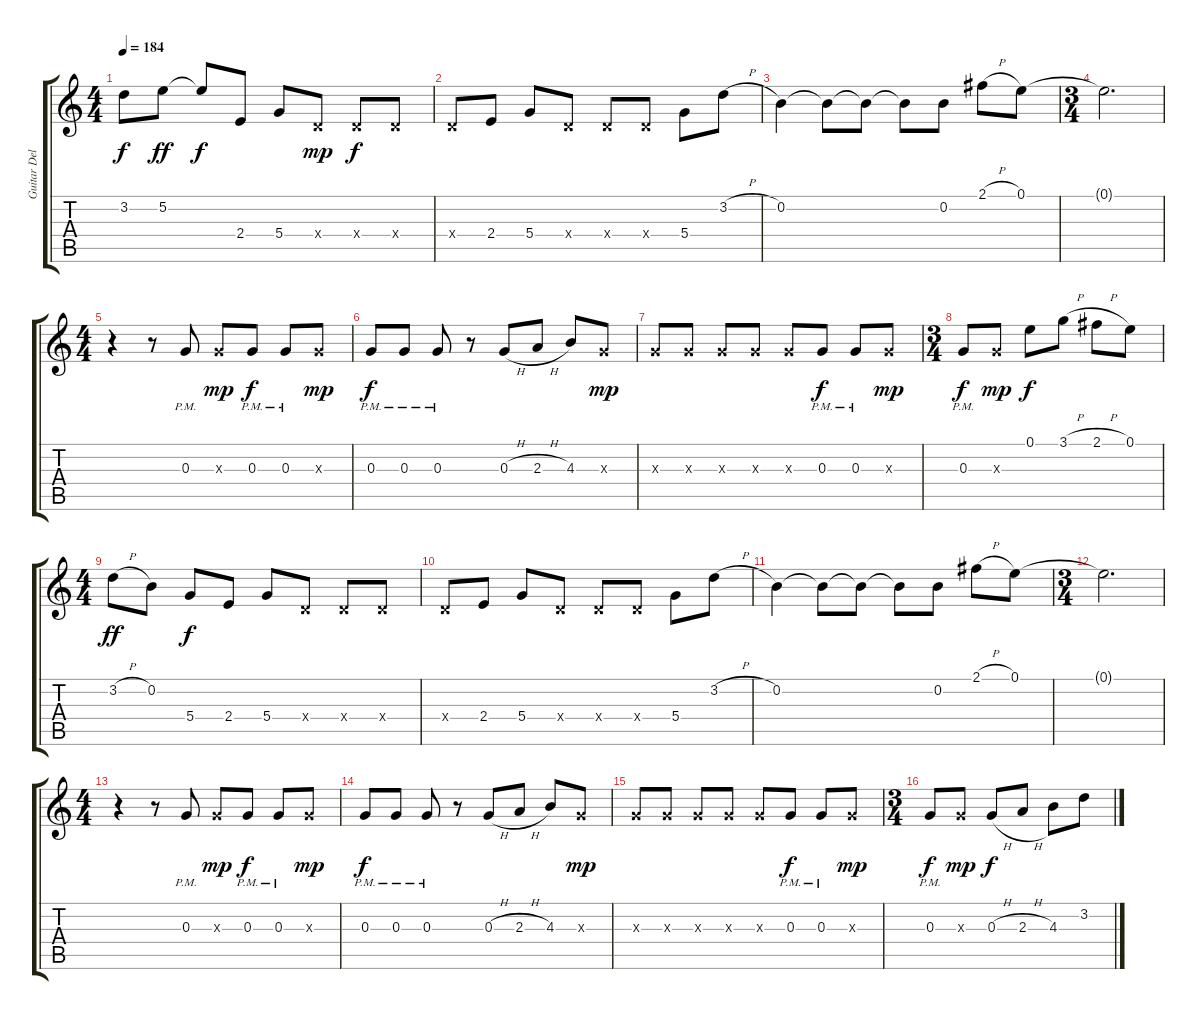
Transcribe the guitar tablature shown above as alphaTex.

\track ("Guitar Delay" "Guitar Del") {instrument overdrivenguitar}
\staff {score tabs}
\tuning (E4 B3 G3 D3 A2 E2) {hide}
\ts (4 4)
\tempo 184
\clef g2
\ks c
3.2.8{dy f} 5.2.8{dy ff} 5.2{t}.8{dy f} 2.4.8 5.4.8 0.4{x}.8{dy mp} 0.4{x}.8{dy f} 0.4{x}.8 |
0.4{x}.8 2.4.8 5.4.8 0.4{x}.8 0.4{x}.8 0.4{x}.8 5.4.8 3.2{h}.8 |
0.2.4 0.2{t}.8 0.2{t}.8 0.2{t}.8 0.2.8 2.1{h}.8 0.1.8 |
\ts (3 4)
0.1{t}.2{d} |
\ts (4 4)
r.4 r.8 0.3{pm}.8 0.3{x}.8{dy mp} 0.3{pm}.8{dy f} 0.3{pm}.8 0.3{x}.8{dy mp} |
0.3{pm}.8{dy f} 0.3{pm}.8 0.3{pm}.8 r.8 0.3{h}.8 2.3{h}.8 4.3.8 0.3{x}.8{dy mp} |
0.3{x}.8 0.3{x}.8 0.3{x}.8 0.3{x}.8 0.3{x}.8 0.3{pm}.8{dy f} 0.3{pm}.8 0.3{x}.8{dy mp} |
\ts (3 4)
0.3{pm}.8{dy f} 0.3{x}.8{dy mp} 0.1.8{dy f} 3.1{h}.8 2.1{h}.8 0.1.8 |
\ts (4 4)
3.2{h}.8{dy ff} 0.2.8 5.4.8{dy f} 2.4.8 5.4.8 0.4{x}.8 0.4{x}.8 0.4{x}.8 |
0.4{x}.8 2.4.8 5.4.8 0.4{x}.8 0.4{x}.8 0.4{x}.8 5.4.8 3.2{h}.8 |
0.2.4 0.2{t}.8 0.2{t}.8 0.2{t}.8 0.2.8 2.1{h}.8 0.1.8 |
\ts (3 4)
0.1{t}.2{d} |
\ts (4 4)
r.4 r.8 0.3{pm}.8 0.3{x}.8{dy mp} 0.3{pm}.8{dy f} 0.3{pm}.8 0.3{x}.8{dy mp} |
0.3{pm}.8{dy f} 0.3{pm}.8 0.3{pm}.8 r.8 0.3{h}.8 2.3{h}.8 4.3.8 0.3{x}.8{dy mp} |
0.3{x}.8 0.3{x}.8 0.3{x}.8 0.3{x}.8 0.3{x}.8 0.3{pm}.8{dy f} 0.3{pm}.8 0.3{x}.8{dy mp} |
\ts (3 4)
0.3{pm}.8{dy f} 0.3{x}.8{dy mp} 0.3{h}.8{dy f} 2.3{h}.8 4.3.8 3.2.8
